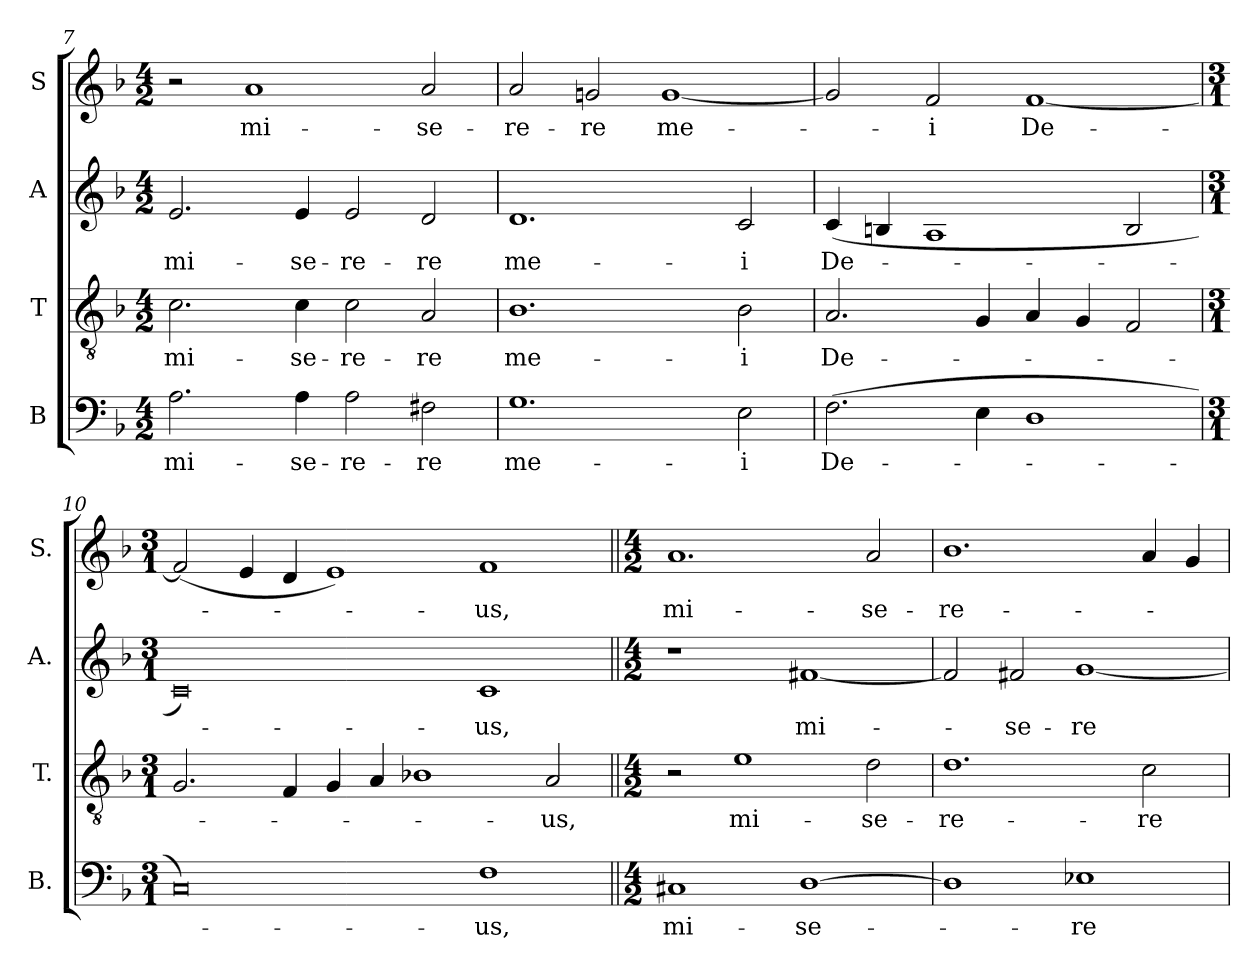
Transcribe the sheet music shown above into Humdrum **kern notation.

**kern	**text	**kern	**text	**kern	**text	**kern	**text
*part4	*part4	*part3	*part3	*part2	*part2	*part1	*part1
*staff4	*staff4	*staff3	*staff3	*staff2	*staff2	*staff1	*staff1
*I"B	*	*I"T	*	*I"A	*	*I"S	*
*I'B.	*	*I'T.	*	*I'A.	*	*I'S.	*
!!LO:LB:g=z
*clefF4	*	*clefGv2	*	*clefG2	*	*clefG2	*
*	*	*ITrd7c12	*	*	*	*	*
*k[b-]	*	*k[b-]	*	*k[b-]	*	*k[b-]	*
*F:	*	*F:	*	*F:	*	*F:	*
*M4/2	*	*M4/2	*	*M4/2	*	*M4/2	*
=7	=7	=7	=7	=7	=7	=7	=7
!	!LO:LY:b:color=#000000	!	!	!	!	!	!
!	!	!	!LO:LY:b:color=#000000	!	!	!	!
!	!	!	!	!	!LO:LY:b:color=#000000	!	!
2.Ai\	mi-	2.Ci\	mi-	2.ei/	mi-	2r	.
!	!	!	!	!	!	!	!LO:LY:b:color=#000000
.	.	.	.	.	.	1ai	mi-
!	!LO:LY:b:color=#000000	!	!	!	!	!	!
!	!	!	!LO:LY:b:color=#000000	!	!	!	!
!	!	!	!	!	!LO:LY:b:color=#000000	!	!
4Ai\	-se-	4Ci\	-se-	4ei/	-se-	.	.
!	!LO:LY:b:color=#000000	!	!	!	!	!	!
!	!	!	!LO:LY:b:color=#000000	!	!	!	!
!	!	!	!	!	!LO:LY:b:color=#000000	!	!
2Ai\	-re-	2Ci\	-re-	2ei/	-re-	.	.
!	!LO:LY:b:color=#000000	!	!	!	!	!	!
!	!	!	!LO:LY:b:color=#000000	!	!	!	!
!	!	!	!	!	!LO:LY:b:color=#000000	!	!
!	!	!	!	!	!	!	!LO:LY:b:color=#000000
2F#Xi\	-re	2AAi/	-re	2di/	-re	2ai/	-se-
=8	=8	=8	=8	=8	=8	=8	=8
!	!LO:LY:b:color=#000000	!	!	!	!	!	!
!	!	!	!LO:LY:b:color=#000000	!	!	!	!
!	!	!	!	!	!LO:LY:b:color=#000000	!	!
!	!	!	!	!	!	!	!LO:LY:b:color=#000000
1.Gi	me-	1.BB-i	me-	1.di	me-	2ai/	-re-
!	!	!	!	!	!	!	!LO:LY:b:color=#000000
.	.	.	.	.	.	2gni/	-re
!	!	!	!	!	!	!	!LO:LY:b:color=#000000
.	.	.	.	.	.	[1gi	me-
!	!LO:LY:b:color=#000000	!	!	!	!	!	!
!	!	!	!LO:LY:b:color=#000000	!	!	!	!
!	!	!	!	!	!LO:LY:b:color=#000000	!	!
2Ei\	-i	2BB-i\	-i	2ci/	-i	.	.
=9	=9	=9	=9	=9	=9	=9	=9
!	!LO:LY:b:color=#000000	!	!	!	!	!	!
!	!	!	!LO:LY:b:color=#000000	!	!	!	!
!	!	!	!	!	!LO:LY:b:color=#000000	!	!
(2.Fi\	De-	2.AAi/	De-	(4ci/	De-	2gi/]	.
.	.	.	.	4Bni/	.	.	.
!	!	!	!	!	!	!	!LO:LY:b:color=#000000
.	.	.	.	1Ai	.	2fi/	-i
4Ei\	.	4GGi/	.	.	.	.	.
!	!	!	!	!	!	!	!LO:LY:b:color=#000000
1Di	.	4AAi/	.	.	.	[1fi	De-
.	.	4GGi/	.	.	.	.	.
.	.	2FFi/	.	2Bi/	.	.	.
=10	=10	=10	=10	=10	=10	=10	=10
*M3/1	*	*M3/1	*	*M3/1	*	*M3/1	*
0Ci)	.	2.GGi/	.	0ci)	.	(2fi/]	.
.	.	.	.	.	.	4ei/	.
.	.	4FFi/	.	.	.	4di/	.
.	.	4GGi/	.	.	.	1ei)	.
.	.	4AAi/	.	.	.	.	.
.	.	1BB-Xi	.	.	.	.	.
!	!LO:LY:b:color=#000000	!	!	!	!	!	!
!	!	!	!	!	!LO:LY:b:color=#000000	!	!
!	!	!	!	!	!	!	!LO:LY:b:color=#000000
1Fi	-us,	.	.	1ci	-us,	1fi	-us,
!	!	!	!LO:LY:b:color=#000000	!	!	!	!
.	.	2AAi/	-us,	.	.	.	.
!!LO:LB:g=z
=11||	=11||	=11||	=11||	=11||	=11||	=11||	=11||
*M4/2	*	*M4/2	*	*M4/2	*	*M4/2	*
!	!LO:LY:b:color=#000000	!	!	!	!	!	!
!	!	!	!	!	!	!	!LO:LY:b:color=#000000
1C#Xi	mi-	2r	.	1r	.	1.ai	mi-
!	!	!	!LO:LY:b:color=#000000	!	!	!	!
.	.	1Ei	mi-	.	.	.	.
!	!LO:LY:b:color=#000000	!	!	!	!	!	!
!	!	!	!	!	!LO:LY:b:color=#000000	!	!
[1Di	-se-	.	.	[1f#Xi	mi-	.	.
!	!	!	!LO:LY:b:color=#000000	!	!	!	!
!	!	!	!	!	!	!	!LO:LY:b:color=#000000
.	.	2Di\	-se-	.	.	2ai/	-se-
=12	=12	=12	=12	=12	=12	=12	=12
!	!	!	!LO:LY:b:color=#000000	!	!	!	!
!	!	!	!	!	!	!	!LO:LY:b:color=#000000
1Di]	.	1.Di	-re-	2f#i/]	.	1.b-i	-re-
!	!	!	!	!	!LO:LY:b:color=#000000	!	!
.	.	.	.	2f#Xi/	-se-	.	.
!	!LO:LY:b:color=#000000	!	!	!	!	!	!
!	!	!	!	!	!LO:LY:b:color=#000000	!	!
1E-Xi	-re-	.	.	[1gi	-re-	.	.
!	!	!	!LO:LY:b:color=#000000	!	!	!	!
.	.	2Ci\	-re	.	.	4ai/	.
.	.	.	.	.	.	4gi/	.
=	=	=	=	=	=	=	=
*-	*-	*-	*-	*-	*-	*-	*-
